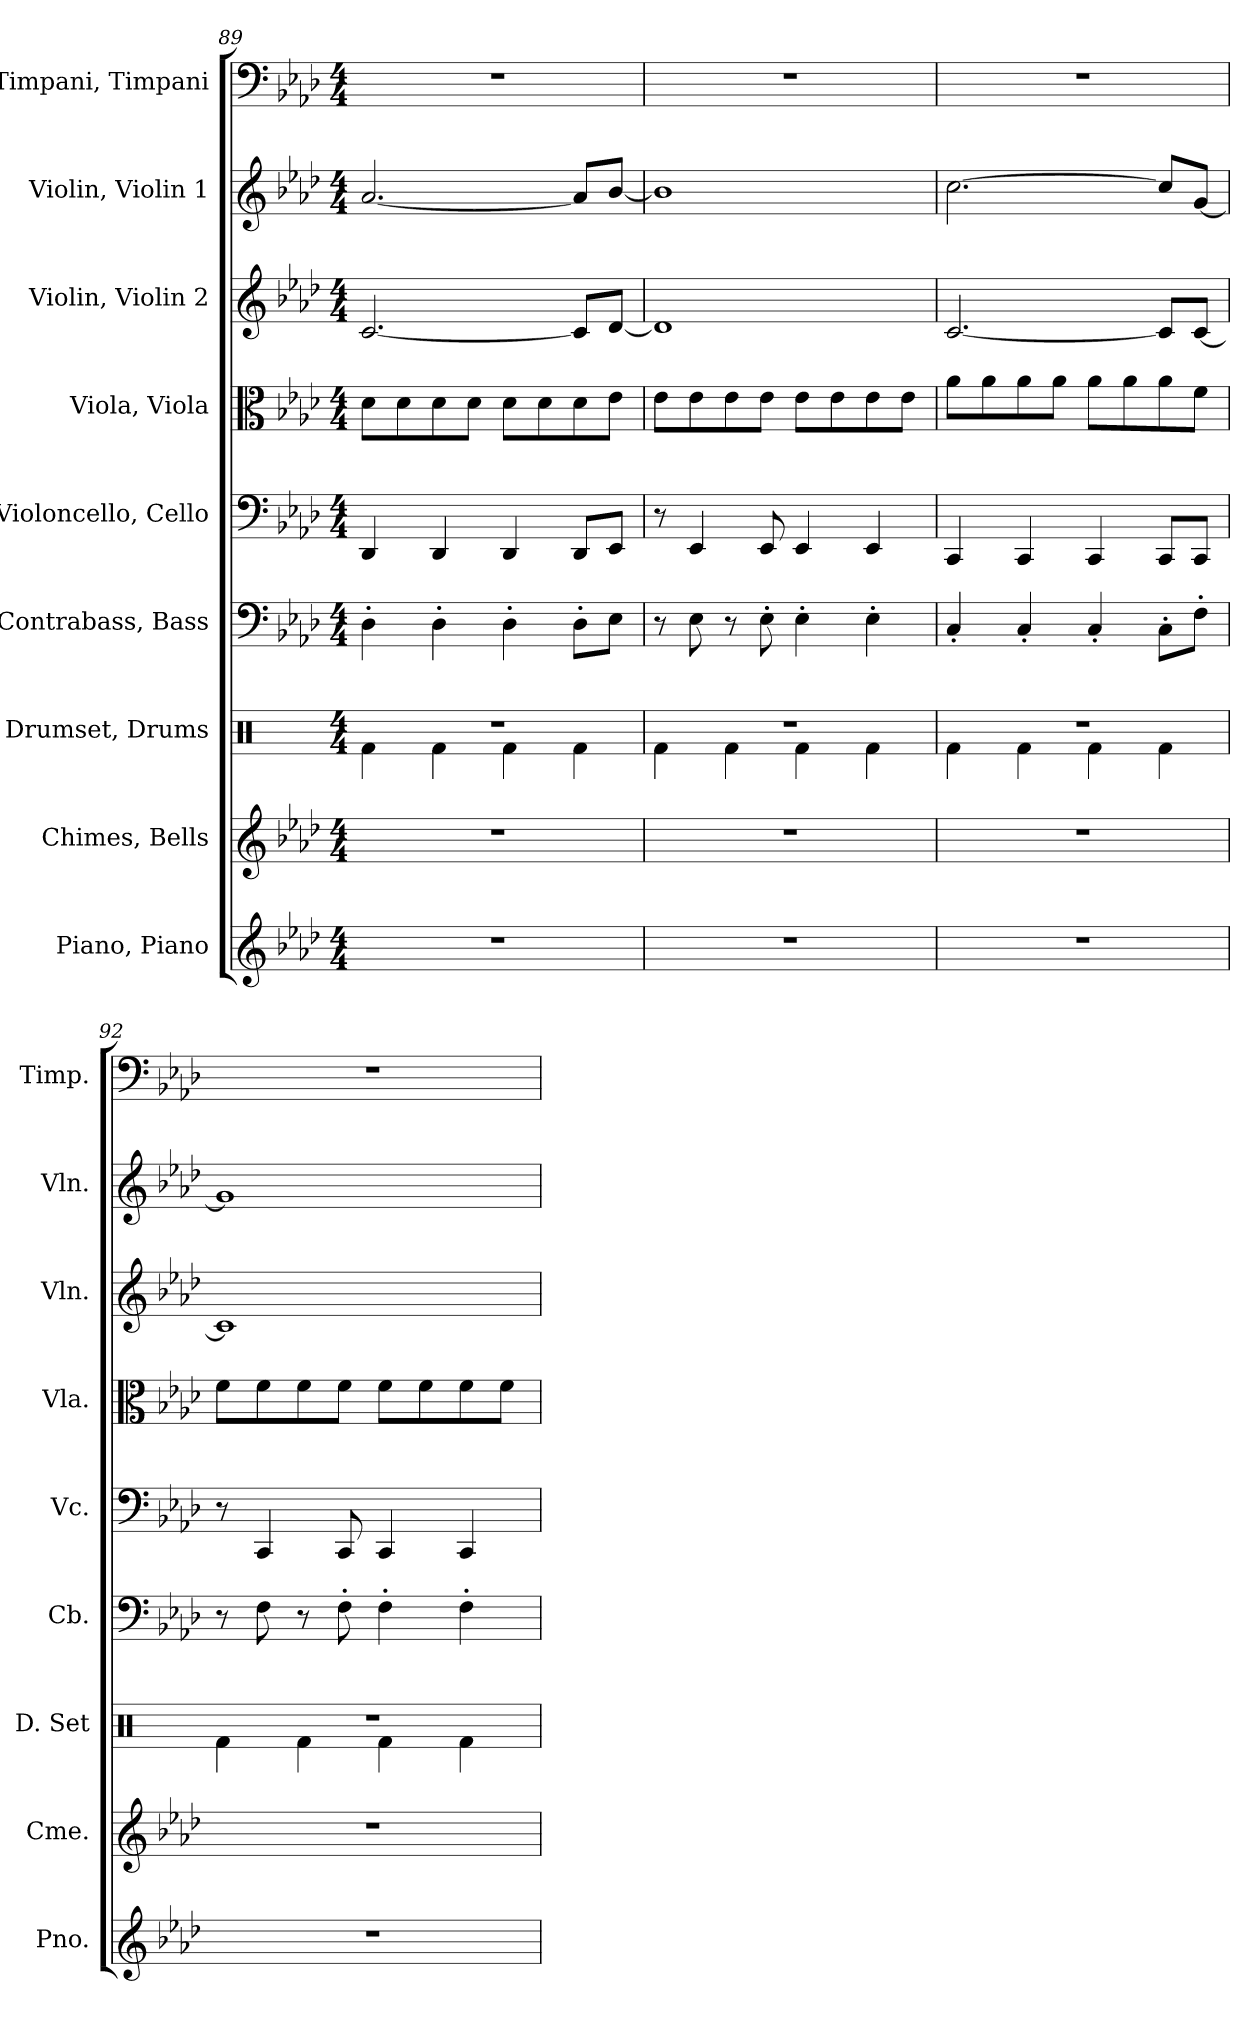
**kern	**kern	**kern	**kern	**kern	**kern	**kern	**kern	**kern
*part9	*part8	*part7	*part6	*part5	*part4	*part3	*part2	*part1
*staff9	*staff8	*staff7	*staff6	*staff5	*staff4	*staff3	*staff2	*staff1
*I"Piano, Piano	*I"Chimes, Bells	*I"Drumset, Drums	*I"Contrabass, Bass	*I"Violoncello, Cello	*I"Viola, Viola	*I"Violin, Violin 2	*I"Violin, Violin 1	*I"Timpani, Timpani
*I'Pno.	*I'Cme.	*I'D. Set	*I'Cb.	*I'Vc.	*I'Vla.	*I'Vln.	*I'Vln.	*I'Timp.
*clefG2	*clefG2	*clefX	*clefF4	*clefF4	*clefC3	*clefG2	*clefG2	*clefF4
*	*	*	*ITrd7c12	*	*	*	*	*
*k[b-e-a-d-]	*k[b-e-a-d-]	*k[]	*k[b-e-a-d-]	*k[b-e-a-d-]	*k[b-e-a-d-]	*k[b-e-a-d-]	*k[b-e-a-d-]	*k[b-e-a-d-]
*M4/4	*M4/4	*M4/4	*M4/4	*M4/4	*M4/4	*M4/4	*M4/4	*M4/4
=89	=89	=89	=89	=89	=89	=89	=89	=89
*	*	*^	*	*	*	*	*	*
1r	1r	1r	4Rf\	4DD-'\	4DD-/	8d-\L	[2.c/	[2.a-/	1r
.	.	.	.	.	.	8d-\	.	.	.
.	.	.	4Rf\	4DD-'\	4DD-/	8d-\	.	.	.
.	.	.	.	.	.	8d-\J	.	.	.
.	.	.	4Rf\	4DD-'\	4DD-/	8d-\L	.	.	.
.	.	.	.	.	.	8d-\	.	.	.
.	.	.	4Rf\	8DD-'\L	8DD-/L	8d-\	8c/L]	8a-/L]	.
.	.	.	.	8EE-\J	8EE-/J	8e-\J	[8d-/J	[8b-/J	.
=90	=90	=90	=90	=90	=90	=90	=90	=90	=90
1r	1r	1r	4Rf\	8r	8r	8e-\L	1d-]	1b-]	1r
.	.	.	.	8EE-\	4EE-/	8e-\	.	.	.
.	.	.	4Rf\	8r	.	8e-\	.	.	.
.	.	.	.	8EE-'\	8EE-/	8e-\J	.	.	.
.	.	.	4Rf\	4EE-'\	4EE-/	8e-\L	.	.	.
.	.	.	.	.	.	8e-\	.	.	.
.	.	.	4Rf\	4EE-'\	4EE-/	8e-\	.	.	.
.	.	.	.	.	.	8e-\J	.	.	.
!!LO:PB:g=z
=91	=91	=91	=91	=91	=91	=91	=91	=91	=91
1r	1r	1r	4Rf\	4CC'/	4CC/	8a-\L	[2.c/	[2.cc\	1r
.	.	.	.	.	.	8a-\	.	.	.
.	.	.	4Rf\	4CC'/	4CC/	8a-\	.	.	.
.	.	.	.	.	.	8a-\J	.	.	.
.	.	.	4Rf\	4CC'/	4CC/	8a-\L	.	.	.
.	.	.	.	.	.	8a-\	.	.	.
.	.	.	4Rf\	8CC'\L	8CC/L	8a-\	8c/L]	8cc/L]	.
.	.	.	.	8FF'\J	8CC/J	8f\J	[8c/J	[8g/J	.
=92	=92	=92	=92	=92	=92	=92	=92	=92	=92
1r	1r	1r	4Rf\	8r	8r	8f\L	1c]	1g]	1r
.	.	.	.	8FF\	4CC/	8f\	.	.	.
.	.	.	4Rf\	8r	.	8f\	.	.	.
.	.	.	.	8FF'\	8CC/	8f\J	.	.	.
.	.	.	4Rf\	4FF'\	4CC/	8f\L	.	.	.
.	.	.	.	.	.	8f\	.	.	.
.	.	.	4Rf\	4FF'\	4CC/	8f\	.	.	.
.	.	.	.	.	.	8f\J	.	.	.
*	*	*v	*v	*	*	*	*	*	*
=	=	=	=	=	=	=	=	=
*-	*-	*-	*-	*-	*-	*-	*-	*-
